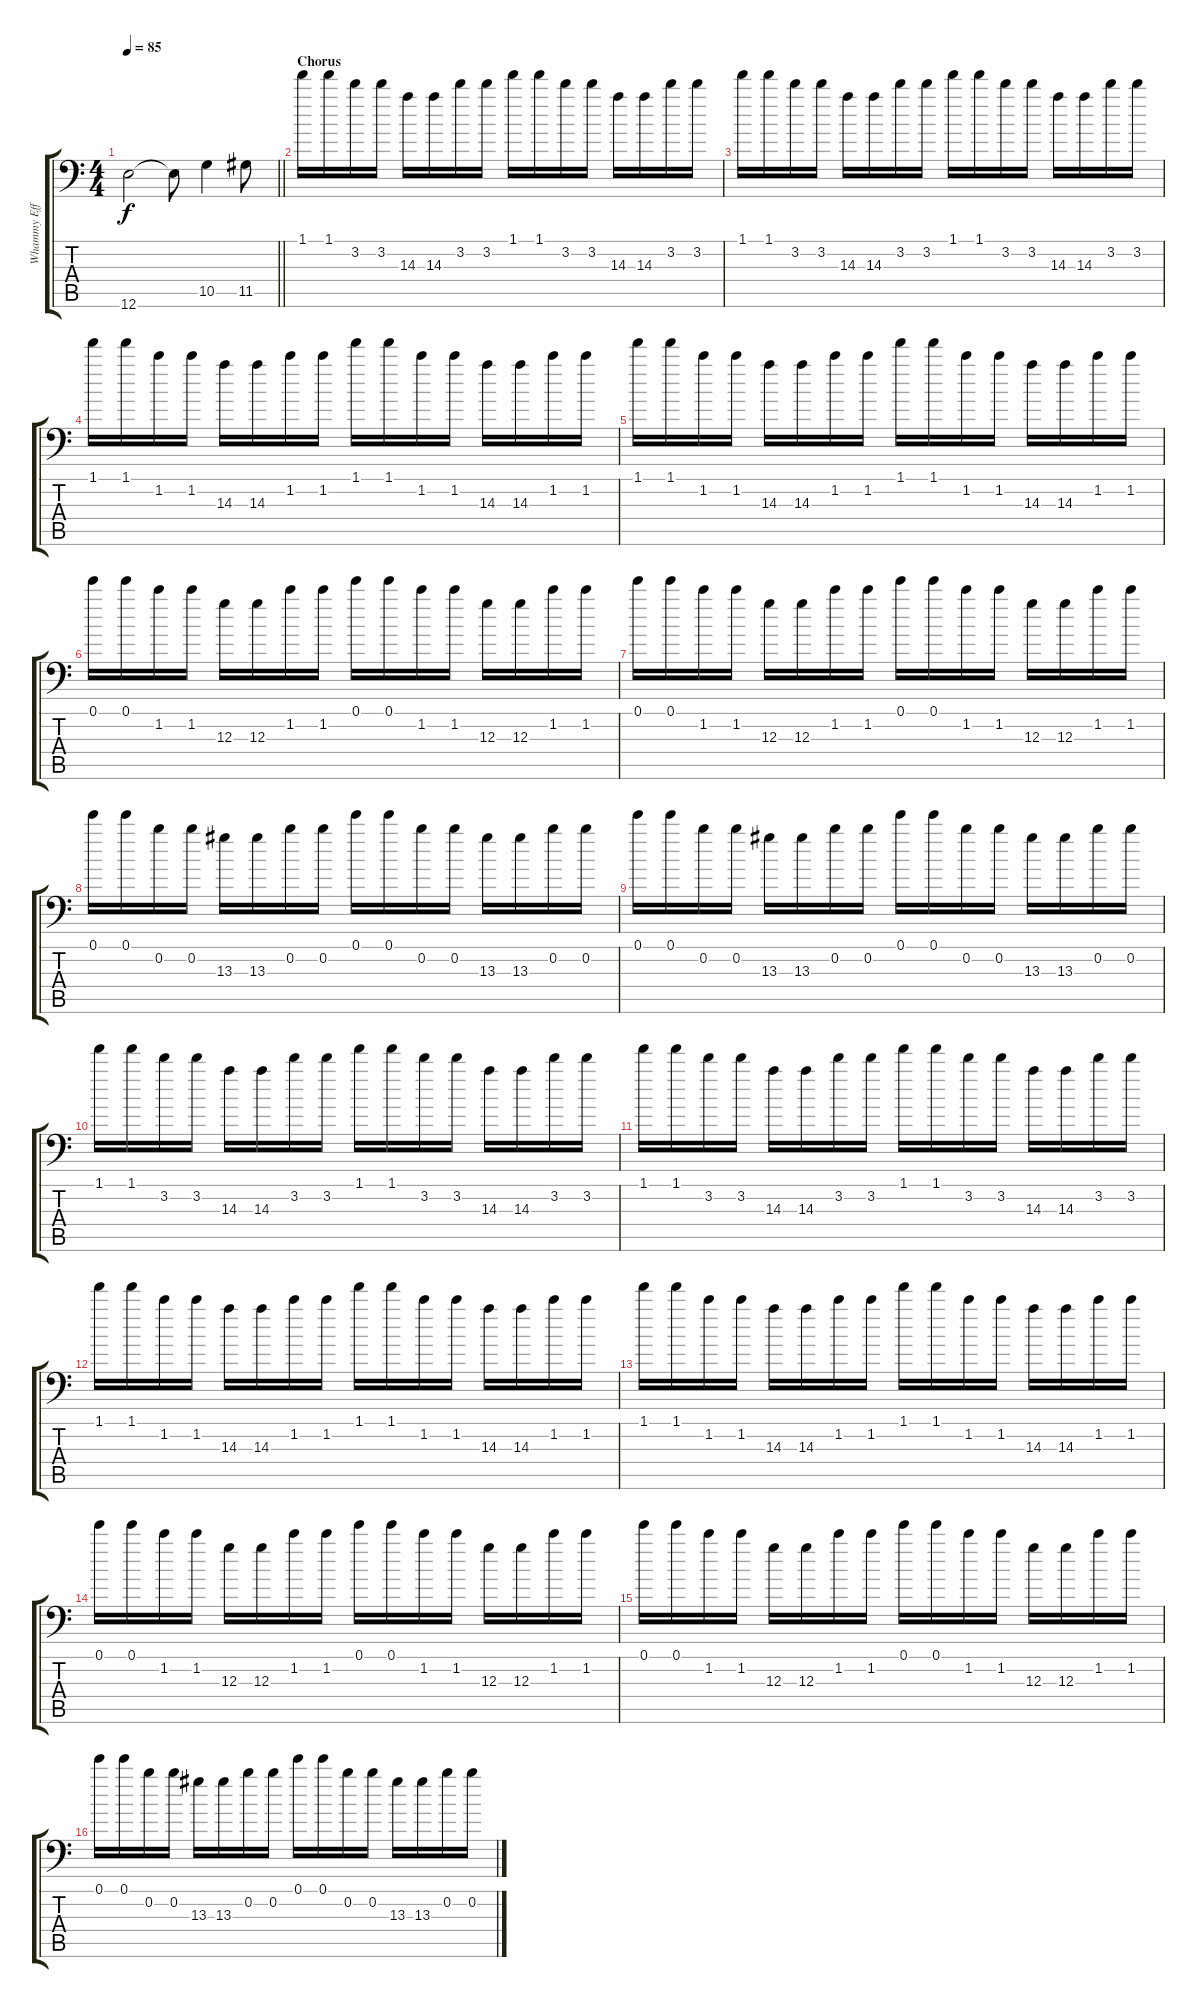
\track ("Whammy Effect (+1-1)" "Whammy Eff") {instrument distortionguitar}
\staff {score tabs}
\tuning (E5 B4 G3 D3 A1 E1) {hide}
\ts (4 4)
\tempo 85
\clef f4
\barLineRight lightlight
\ks c
12.6.2{dy f} 12.6{t}.8 10.5.4 11.5.8 |
\section ("" "Chorus")
1.1.16{balance 16} 1.1.16 3.2.16 3.2.16 14.3.16 14.3.16 3.2.16 3.2.16 1.1.16 1.1.16 3.2.16 3.2.16 14.3.16 14.3.16 3.2.16 3.2.16 |
1.1.16{balance 16} 1.1.16 3.2.16 3.2.16 14.3.16 14.3.16 3.2.16 3.2.16 1.1.16 1.1.16 3.2.16 3.2.16 14.3.16 14.3.16 3.2.16 3.2.16 |
1.1.16 1.1.16 1.2.16 1.2.16 14.3.16 14.3.16 1.2.16 1.2.16 1.1.16 1.1.16 1.2.16 1.2.16 14.3.16 14.3.16 1.2.16 1.2.16 |
1.1.16 1.1.16 1.2.16 1.2.16 14.3.16 14.3.16 1.2.16 1.2.16 1.1.16 1.1.16 1.2.16 1.2.16 14.3.16 14.3.16 1.2.16 1.2.16 |
0.1.16 0.1.16 1.2.16 1.2.16 12.3.16 12.3.16 1.2.16 1.2.16 0.1.16 0.1.16 1.2.16 1.2.16 12.3.16 12.3.16 1.2.16 1.2.16 |
0.1.16 0.1.16 1.2.16 1.2.16 12.3.16 12.3.16 1.2.16 1.2.16 0.1.16 0.1.16 1.2.16 1.2.16 12.3.16 12.3.16 1.2.16 1.2.16 |
0.1.16 0.1.16 0.2.16 0.2.16 13.3.16 13.3.16 0.2.16 0.2.16 0.1.16 0.1.16 0.2.16 0.2.16 13.3.16 13.3.16 0.2.16 0.2.16 |
0.1.16 0.1.16 0.2.16 0.2.16 13.3.16 13.3.16 0.2.16 0.2.16 0.1.16 0.1.16 0.2.16 0.2.16 13.3.16 13.3.16 0.2.16 0.2.16 |
1.1.16{balance 16} 1.1.16 3.2.16 3.2.16 14.3.16 14.3.16 3.2.16 3.2.16 1.1.16 1.1.16 3.2.16 3.2.16 14.3.16 14.3.16 3.2.16 3.2.16 |
1.1.16{balance 16} 1.1.16 3.2.16 3.2.16 14.3.16 14.3.16 3.2.16 3.2.16 1.1.16 1.1.16 3.2.16 3.2.16 14.3.16 14.3.16 3.2.16 3.2.16 |
1.1.16 1.1.16 1.2.16 1.2.16 14.3.16 14.3.16 1.2.16 1.2.16 1.1.16 1.1.16 1.2.16 1.2.16 14.3.16 14.3.16 1.2.16 1.2.16 |
1.1.16 1.1.16 1.2.16 1.2.16 14.3.16 14.3.16 1.2.16 1.2.16 1.1.16 1.1.16 1.2.16 1.2.16 14.3.16 14.3.16 1.2.16 1.2.16 |
0.1.16 0.1.16 1.2.16 1.2.16 12.3.16 12.3.16 1.2.16 1.2.16 0.1.16 0.1.16 1.2.16 1.2.16 12.3.16 12.3.16 1.2.16 1.2.16 |
0.1.16 0.1.16 1.2.16 1.2.16 12.3.16 12.3.16 1.2.16 1.2.16 0.1.16 0.1.16 1.2.16 1.2.16 12.3.16 12.3.16 1.2.16 1.2.16 |
0.1.16 0.1.16 0.2.16 0.2.16 13.3.16 13.3.16 0.2.16 0.2.16 0.1.16 0.1.16 0.2.16 0.2.16 13.3.16 13.3.16 0.2.16 0.2.16
